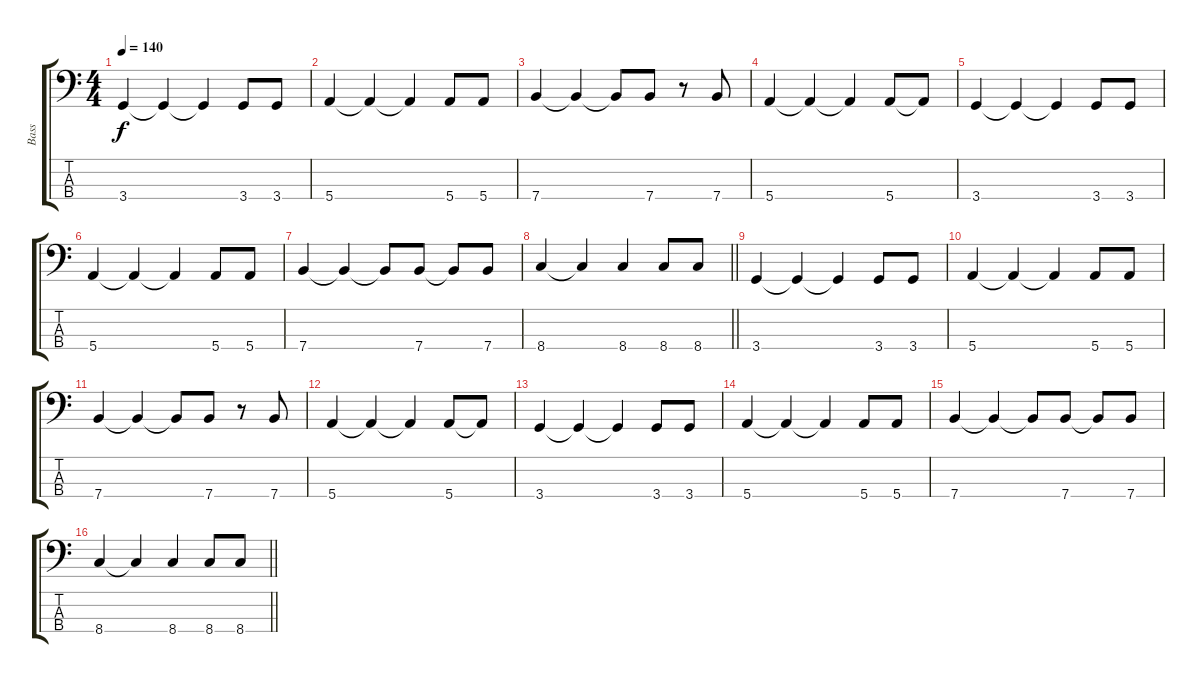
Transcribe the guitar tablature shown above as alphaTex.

\track ("Bass" "Bass") {instrument electricbassfinger}
\staff {score tabs}
\tuning (G2 D2 A1 E1) {hide}
\ts (4 4)
\tempo 140
\clef f4
\ks c
3.4.4{dy f} 3.4{t}.4 3.4{t}.4 3.4.8 3.4.8 |
5.4.4 5.4{t}.4 5.4{t}.4 5.4.8 5.4.8 |
7.4.4 7.4{t}.4 7.4{t}.8 7.4.8 r.8 7.4.8 |
5.4.4 5.4{t}.4 5.4{t}.4 5.4.8 5.4{t}.8 |
3.4.4 3.4{t}.4 3.4{t}.4 3.4.8 3.4.8 |
5.4.4 5.4{t}.4 5.4{t}.4 5.4.8 5.4.8 |
7.4.4 7.4{t}.4 7.4{t}.8 7.4.8 7.4{t}.8 7.4.8 |
\barLineRight lightlight
8.4.4 8.4{t}.4 8.4.4 8.4.8 8.4.8 |
\section ("" "")
3.4.4 3.4{t}.4 3.4{t}.4 3.4.8 3.4.8 |
5.4.4 5.4{t}.4 5.4{t}.4 5.4.8 5.4.8 |
7.4.4 7.4{t}.4 7.4{t}.8 7.4.8 r.8 7.4.8 |
5.4.4 5.4{t}.4 5.4{t}.4 5.4.8 5.4{t}.8 |
3.4.4 3.4{t}.4 3.4{t}.4 3.4.8 3.4.8 |
5.4.4 5.4{t}.4 5.4{t}.4 5.4.8 5.4.8 |
7.4.4 7.4{t}.4 7.4{t}.8 7.4.8 7.4{t}.8 7.4.8 |
\barLineRight lightlight
8.4.4 8.4{t}.4 8.4.4 8.4.8 8.4.8
